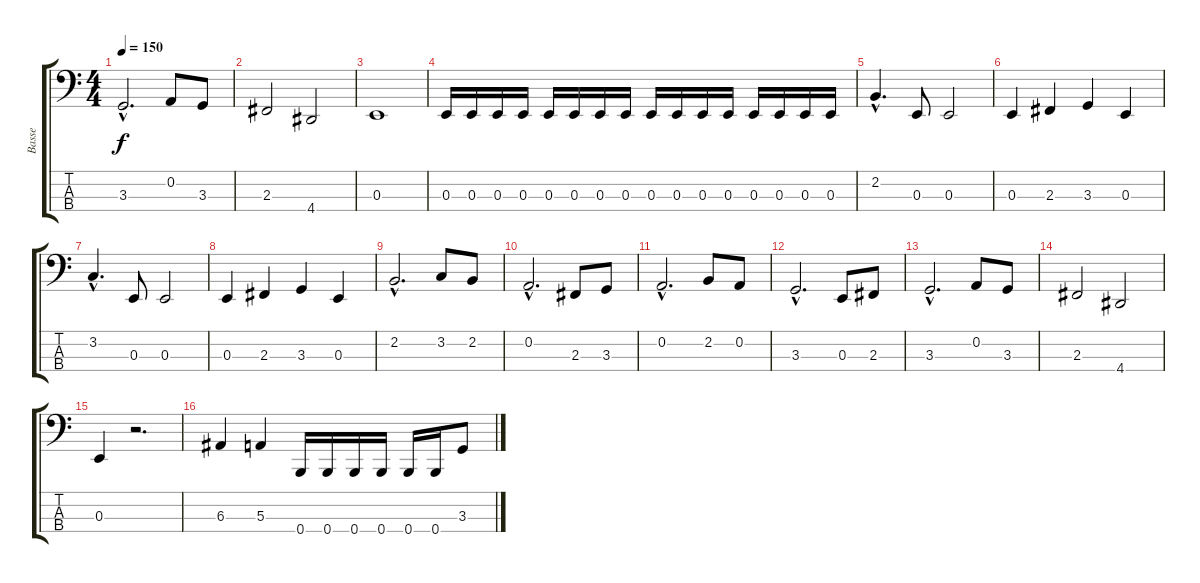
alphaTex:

\track ("Basse" "Basse") {instrument electricbasspick}
\staff {score tabs}
\tuning (D2 A1 E1 B0) {hide}
\ts (4 4)
\tempo 150
\clef f4
\ks c
3.3{hac}.2{d dy f} 0.2.8 3.3.8 |
2.3.2 4.4.2 |
0.3.1 |
0.3.16 0.3.16 0.3.16 0.3.16 0.3.16 0.3.16 0.3.16 0.3.16 0.3.16 0.3.16 0.3.16 0.3.16 0.3.16 0.3.16 0.3.16 0.3.16 |
2.2{hac}.4{d} 0.3.8 0.3.2 |
0.3.4 2.3.4 3.3.4 0.3.4 |
3.2{hac}.4{d} 0.3.8 0.3.2 |
0.3.4 2.3.4 3.3.4 0.3.4 |
2.2{hac}.2{d} 3.2.8 2.2.8 |
0.2{hac}.2{d} 2.3.8 3.3.8 |
0.2{hac}.2{d} 2.2.8 0.2.8 |
3.3{hac}.2{d} 0.3.8 2.3.8 |
3.3{hac}.2{d} 0.2.8 3.3.8 |
2.3.2 4.4.2 |
0.3.4 r.2{d} |
6.3.4 5.3.4 0.4.16 0.4.16 0.4.16 0.4.16 0.4.16 0.4.16 3.3.8
